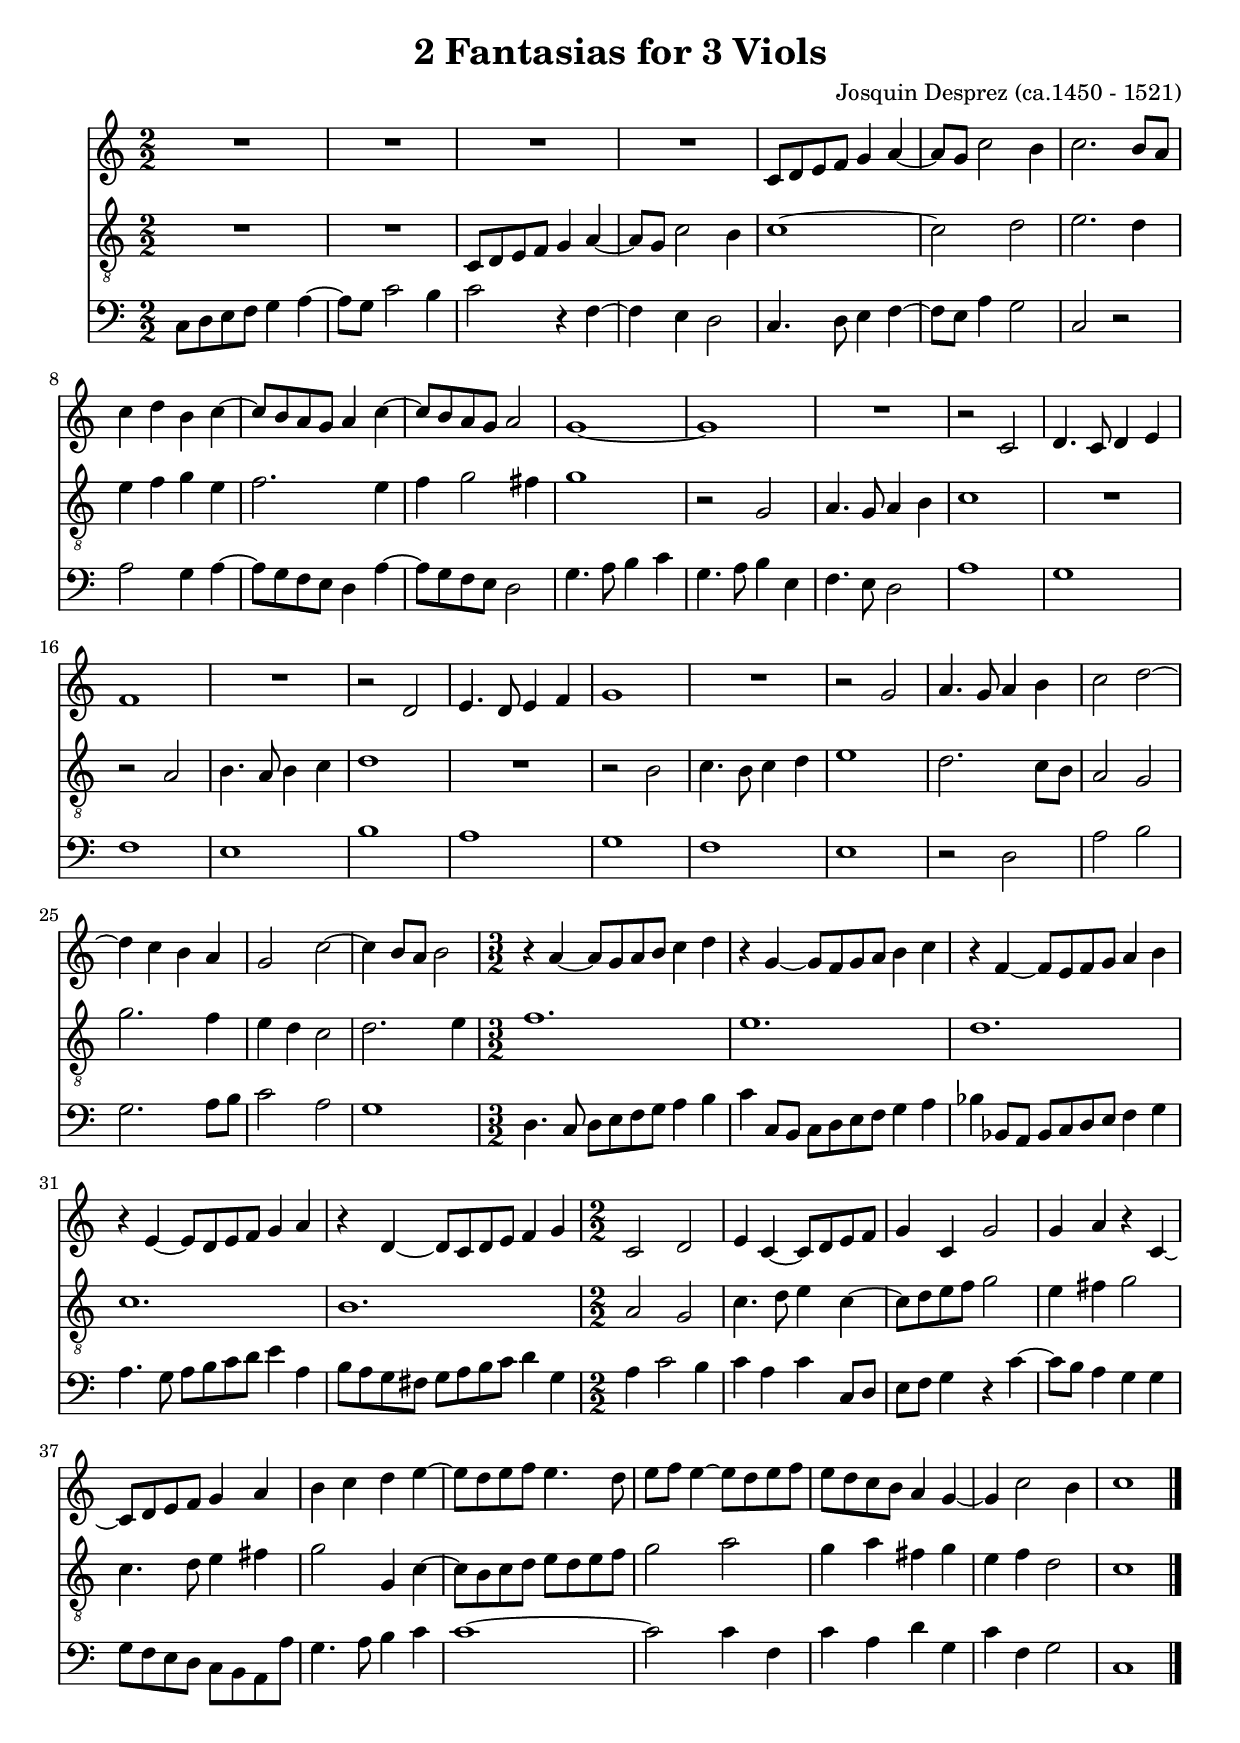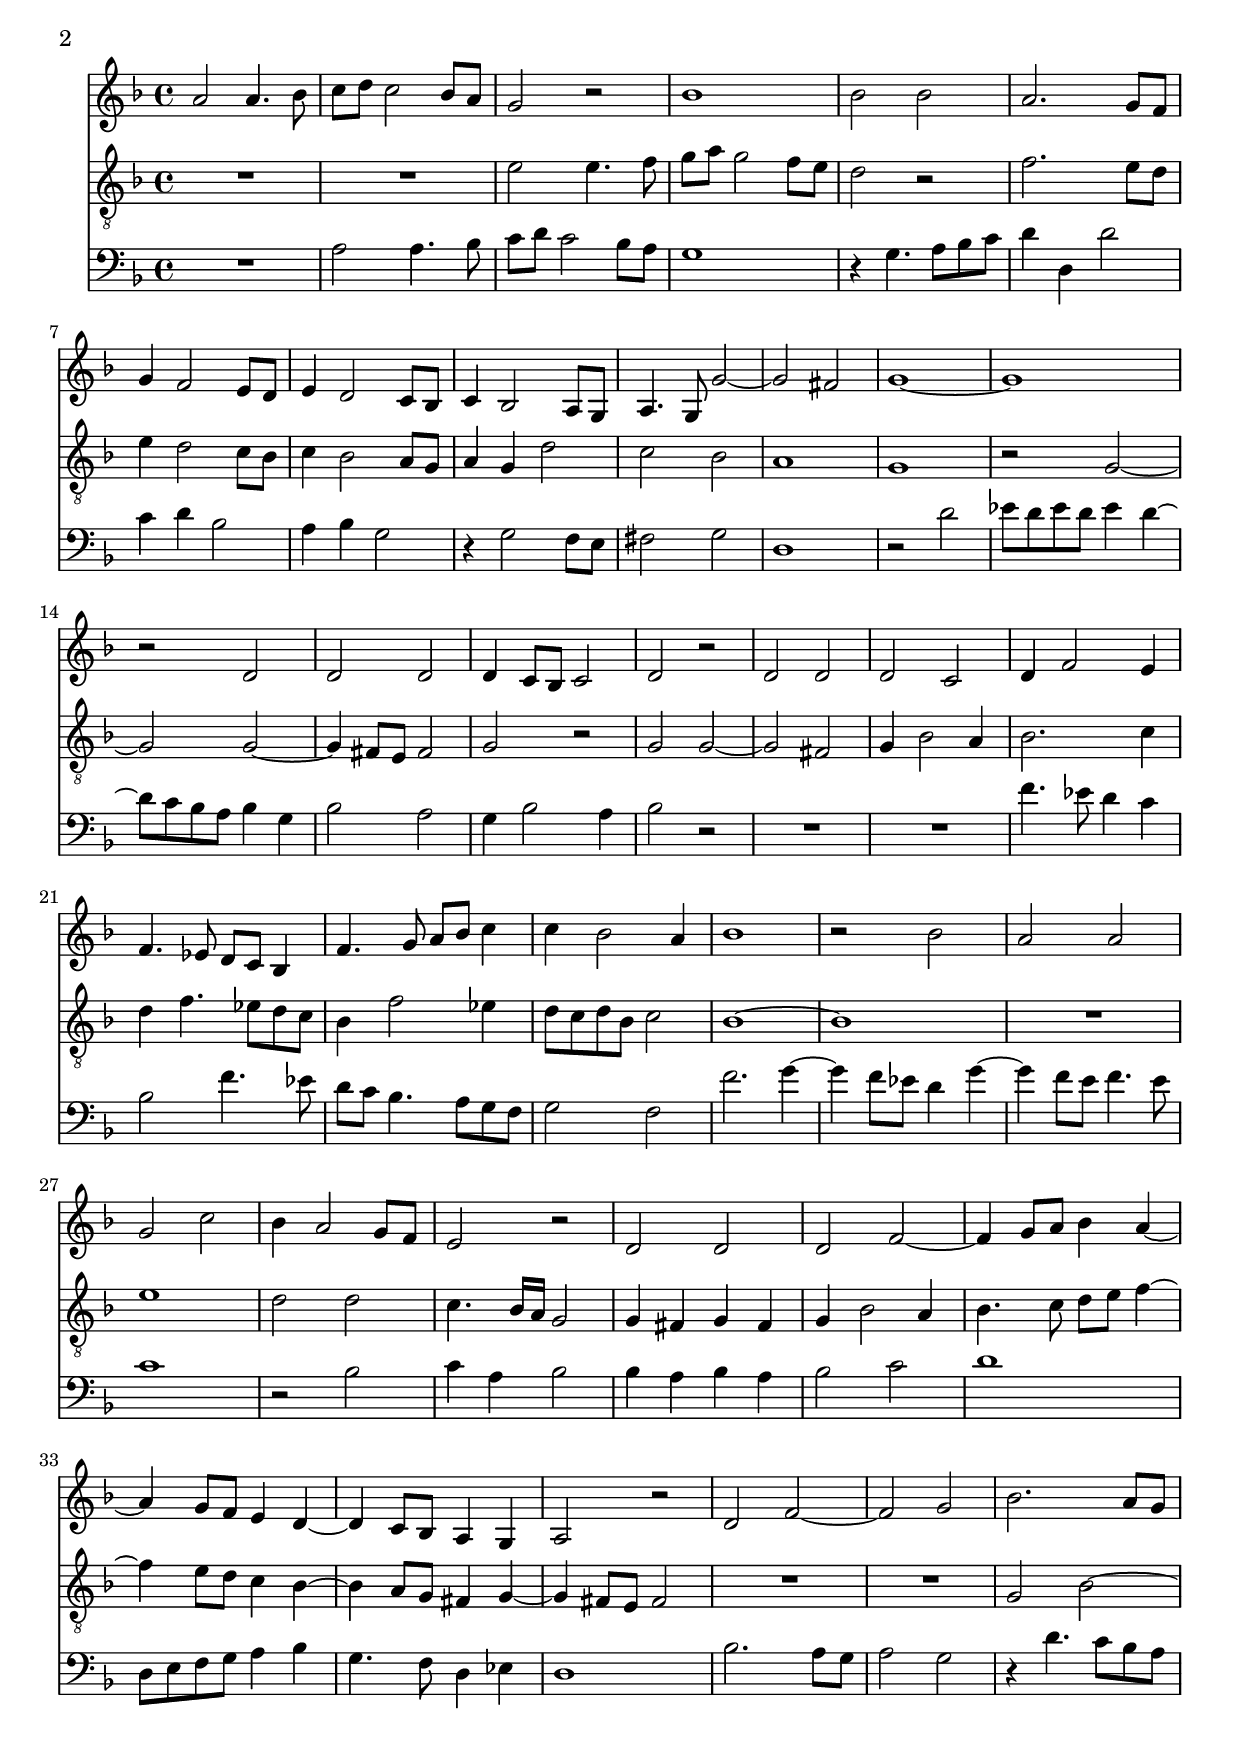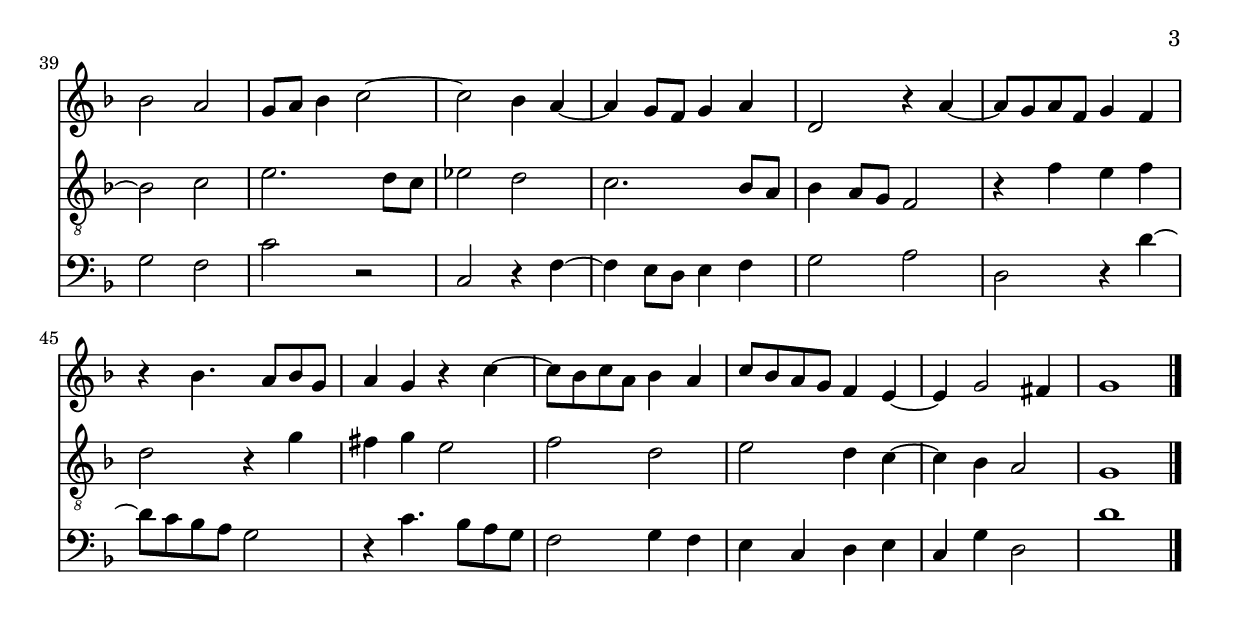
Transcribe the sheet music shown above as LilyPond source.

\version "2.20.0"

\version "2.20.0"

%% additional definitions required by the score:
\language "english"


\header {
    encodingsoftware =  "Audiveris 5.2.5"
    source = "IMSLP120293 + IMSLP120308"
    encodingdate =  "2022-02-20"
    title = "2 Fantasias for 3 Viols"
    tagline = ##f
    composer = "Josquin Desprez (ca.1450 - 1521)"
}

FantasiaI_Title = \markup { "Fantasia \"La Bernardina\"" }

\paper {
    indent = 5\mm
}

\layout {
    \context { \Score
        skipBars = ##t
        }
    }
FantasiaI_ViolI =  \relative c' {
    \numericTimeSignature \time 2/2
    R1*4 | % 5
    c8 d8 e8 f8 g4 a4 ~ | % 6
    a8 g8 c2 b4 | % 7
    c2. b8 a8 | % 8
    c4 d4 b4 c4 ~ | % 9
    c8 b8 a8 g8 a4 c4 ~ | % 10
    c8 b8 a8 g8 a2 | % 11
    g1 ~ | % 12
    g1 | % 13
    R1 | \barNumberCheck #14
    r2 c,2 | % 15
    d4. c8 d4 e4 | % 16
    f1 | % 17
    R1 | % 18
    r2 d2 | % 19
    e4. d8 e4 f4 | % 20
    g1 | % 21
    R1 | % 22
    r2 g2 | % 23
    a4. g8 a4 b4 | \barNumberCheck #24
    c2 d2 ~ | % 25
    d4 c4 b4 a4 | % 26
    g2 c2 ~ | % 27
    c4 b8 a8 b2 | % 28
    \time 3/2 | % 28
    r4 a4 ~ a8 g8 a8 b8 c4 d4 | % 29
    r4 g,4 ~ g8 f8 g8 a8 b4 c4 | % 30
    r4 f,4 ~ f8 e8 f8 g8 a4 b4 | % 31
    r4 e,4 ~ e8 d8 e8 f8 g4 a4 | % 32
    r4 d,4 ~ d8 c8 d8 e8 f4 g4 | % 33
    \numericTimeSignature\time 2/2  | % 33
    c,2 d2 | \barNumberCheck #34
    e4 c4 ~ c8 d8 e8 f8 | % 35
    g4 c,4 g'2 | % 36
    g4 a4 r4 c,4 ~ | % 37
    c8 d8 e8 f8 g4 a4 | % 38
    b4 c4 d4 e4 ~ | % 39
    e8 d8 e8 f8 e4. d8 | % 40
    e8 f8 e4 ~ e8 d8 e8 f8 | % 41
    e8 d8 c8 b8 a4 g4 ~ | % 42
    g4 c2 b4 | % 43
    c1 \bar "|."
    }
FantasiaII_ViolI =  \relative c'' {
    \key f \major \time 4/4 | % 1
    a2 a4. bf8 | % 2
    c8 d8 c2 bf8 a8 | % 3
    g2 r2 | % 4
    bf1 | % 5
    bf2 bf2 | % 6
    a2. g8 f8 | % 7
    g4 f2 e8 d8 | % 8
    e4 d2 c8 bf8 | % 9
    c4 bf2 a8 g8 | \barNumberCheck #10
    a4. g8 g'2 ~ | % 11
    g2 fs2 | % 12
    g1 ~ | % 13
    g1 | % 14
    r2 d2 | % 15
    d2 d2 | % 16
    d4 c8 bf8 c2 | % 17
    d2 r2 | % 18
    d2 d2 | % 19
    d2 c2 | \barNumberCheck #20
    d4 f2 e4 | % 21
    f4. ef8 d8 c8 bf4 | % 22
    f'4. g8 a8 bf8 c4 | % 23
    c4 bf2 a4 | % 24
    bf1 | % 25
    r2 bf2 | % 26
    a2 a2 | % 27
    g2 c2 | % 28
    bf4 a2 g8 f8 | % 29
    e2 r2 | \barNumberCheck #30
    d2 d2 | % 31
    d2 f2 ~ | % 32
    f4 g8 a8 bf4 a4 ~ | % 33
    a4 g8 f8 e4 d4 ~ | % 34
    d4 c8 bf8 a4 g4 | % 35
    a2 r2 | % 36
    d2 f2 ~ | % 37
    f2 g2 | % 38
    bf2. a8 g8 | % 39
    bf2 a2 | \barNumberCheck #40
    g8 a8 bf4 c2 ~ | % 41
    c2 bf4 a4 ~ | % 42
    a4 g8 f8 g4 a4 | % 43
    d,2 r4 a'4 ~ | % 44
    a8 g a8 f8 g4 f4 | % 45
    r4 bf4. a8 bf g8 | % 46
    a4 g4 r4 c4 ~ | % 47
    c8 bf8 c a8 bf4 a4 | % 48
    c8 bf a8 g8 f4 e4 ~ | % 49
    e4 g2 fs4 | \barNumberCheck #50
    g1 \bar "|."
    }

FantasiaI_ViolII =  \relative c {
    \clef "treble_8" \numericTimeSignature\time 2/2 | % 1
    R1*2 | % 3
    c8 d8 e8 f8 g4 a4 ~ | % 4
    a8 g8 c2 b4 | % 5
    c1 ~ | % 6
    c2 d2 | % 7
    e2. d4 | % 8
    e4 f4 g4 e4 | % 9
    f2. e4 | % 10
    f4 g2 fs4 | \barNumberCheck #11
    g1 | % 12
    r2 g,2 | % 13
    a4. g8 a4 b4 | % 14
    c1 | % 15
    R1 | % 16
    r2 a2 | % 17
    b4. a8 b4 c4 | % 18
    d1 | % 19
    R1 | % 20
    r2 b2 | \barNumberCheck #21
    c4. b8 c4 d4 | % 22
    e1 | % 23
    d2. c8 b8 | % 24
    a2 g2 | % 25
    g'2. f4 | % 26
    e4 d4 c2 | % 27
    d2. e4 | % 28
    \time 3/2  | % 28
    f1. | % 29
    e1. | % 30
    d1. | \barNumberCheck #31
    c1. | % 32
    b1. | % 33
    \numericTimeSignature\time 2/2  | % 33
    a2 g2 | % 34
    c4. d8 e4 c4 ~ | % 35
    c8 d8 e8 f8 g2 | % 36
    e4 fs4 g2 | % 37
    c,4. d8 e4 fs4 | % 38
    g2 g,4 c4 ~ | % 39
    c8 b8 c8 d8 e8 d8 e8 f8 | % 40
    g2 a2 | \barNumberCheck #41
    g4 a4 fs4 g4 | % 42
    e4 f4 d2 | % 43
    c1 \bar "|."
    }

FantasiaII_ViolII =  \relative c' {
    \clef "treble_8" \key f \major \time 4/4 \bar "|"
    R1*2 | % 3
    e2 e4. f8 | % 4
    g8 a8 g2 f8 e8 | % 5
    d2 r2 | % 6
    f2. e8 d8 | % 7
    e4 d2 c8 bf8 | % 8
    c4 bf2 a8 g8 | % 9
    a4 g4 d'2 | % 10
    c2 bf2 | % 11
    a1 | \barNumberCheck #12
    g1 | % 13
    r2 g2 ~ | % 14
    g2 g2 ~ | % 15
    g4 fs8 e8 fs2 | % 16
    g2 r2 | % 17
    g2 g2 ~ | % 18
    g2 fs2 | % 19
    g4 bf2 a4 | % 20
    bf2. c4 | % 21
    d4 f4. ef8 d8 c8 | \barNumberCheck #22
    bf4 f'2 ef4 | % 23
    d8 c8 d8 bf8 c2 | % 24
    bf1 ~ | % 25
    bf1 | % 26
    R1 | % 27
    e1 | % 28
    d2 d2 | % 29
    c4. bf16 a16 g2 | % 30
    g4 fs4 g4 fs4 | % 31
    g4 bf2 a4 | \barNumberCheck #32
    bf4. c8 d8 e8 f4 ~ | % 33
    f4 e8 d8 c4 bf4 ~ | % 34
    bf4 a8 g8 fs4 g4 ~ | % 35
    g4 fs8 e8 fs2 | % 36
    R1*2 | % 42
    g2 bf2 ~ | % 37
    bf2 c2 | % 38
    e2. d8 c8 | % 39
    ef2 d2 | % 40
    c2. bf8 a8 | % 43
    bf4 a8 g8 f2 | \barNumberCheck #44
    r4 f'4 e4 f4 | % 45
    d2 r4 g4 | % 46
    fs4 g4 e2 | % 47
    f2 d2 | % 48
    e2 d4 c4 ~ | % 49
    c4 bf4 a2 | % 50
    g1 \bar "|."
    }

FantasiaI_Bass =  \relative c {
    \numericTimeSignature\time 2/2 | % 1
    c8 d8 e8 f8 g4 a4 ~ | % 2
    a8 g8 c2 b4 | % 3
    c2 r4 f,4 ~ | % 4
    f4 e4 d2 | % 5
    c4. d8 e4 f4 ~ | % 6
    f8 e8 a4 g2 | % 7
    c,2 r2 | % 8
    a'2 g4 a4 ~ | % 9
    a8 g8 f8 e8 d4 a'4 ~ | \barNumberCheck #10
    a8 g8 f8 e8 d2 | % 11
    g4. a8 b4 c4 | % 12
    g4. a8 b4 e,4 | % 13
    f4. e8 d2 | % 14
    a'1 | % 15
    g1 | % 16
    f1 | % 17
    e1 | % 18
    b'1 | % 19
    a1 | \barNumberCheck #20
    g1 | % 21
    f1 | % 22
    e1 | % 23
    r2 d2 | % 24
    a'2 b2 | % 25
    g2. a8 b8 | % 26
    c2 a2 | % 27
    g1 | % 28
    \time 3/2  | % 28
    d4. c8 d8 e8 f8 g8 a4 b4 | % 29
    c4 c,8 b8 c8 d8 e8 f8 g4 a4 | \barNumberCheck #30
    bf4 bf,8 a8 bf8 c8 d8 e8 f4 g4 | % 31
    a4. g8 a8 b8 c8 d8 e4 a,4 | % 32
    b8 a8 g8 fs8 g8 a8 b8 c8 d4 g,4 | % 33
    \numericTimeSignature\time 2/2  | % 33
    a4 c2 b4 | % 34
    c4 a4 c4 c,8 d8 | % 35
    e8 f8 g4 r4 c4 ~ | % 36
    c8 b8 a4 g4 g4 | % 37
    g8 f8 e8 d8 c8 b8 a8 a'8 | % 38
    g4. a8 b4 c4 | % 39
    c1 ~ | \barNumberCheck #40
    c2 c4 f,4 | % 41
    c'4 a4 d4 g,4 | % 42
    c4 f,4 g2 | % 43
    c,1 \bar "|."
    }

FantasiaII_Bass =  \relative c' {
    \key f \major \time 4/4 | % 1
    R1 | % 2
    a2 a4. bf8 | % 3
    c8 d8 c2 bf8 a8 | % 4
    g1 | % 5
    r4 g4. a8 bf8 c8 | % 6
    d4 d,4 d'2 | % 7
    c4 d4 bf2 | % 8
    a4 bf4 g2 | % 9
    r4 g2 f8 e8 | \barNumberCheck #10
    fs2 g2 | % 11
    d1 | % 12
    r2 d'2 | % 13
    ef8 d8 ef8 d8 ef4 d4 ~ | % 14
    d8 c8 bf8 a8 bf4 g4 | % 15
    bf2 a2 | % 16
    g4 bf2 a4 | % 17
    bf2 r2 | % 18
    R1*2 | % 20
    f'4. ef8 d4 c4 | \barNumberCheck #21
    bf2 f'4. ef8 | % 22
    d8 c8 bf4. a8 g8 f8 | % 23
    g2 f2 | % 24
    f'2. g4 ~ | % 25
    g4 f8 ef8 d4 g4 ~ | % 26
    g4 f8 e8 f4. e8 | % 27
    c1 | % 28
    r2 bf2 | % 29
    c4 a4 bf2 | % 30
    bf4 a4 bf4 a4 | \barNumberCheck #31
    bf2 c2 | % 32
    d1 | % 33
    d,8 e8 f8 g8 a4 bf4 | % 34
    g4. f8 d4 ef4 | % 35
    d1 | % 36
    bf'2. a8 g8 | % 37
    a2 g2 | % 38
    r4 d'4. c8 bf8 a8 | % 39
    g2 f2 | % 40
    c'2 r2 | \barNumberCheck #41
    c,2 r4 f4 ~ | % 42
    f4 e8 d8 e4 f4 | % 43
    g2 a2 | % 44
    d,2 r4 d'4 ~ | % 45
    d8 c8 bf8 a8 g2 | % 46
    r4 c4. bf8 a8 g8 | % 47
    f2 g4 f4 | % 48
    e4 c4 d4 e4 | % 49
    c4 g'4 d2 | % 50
    d'1 \bar "|."
    }


\score {
    <<
    \new Staff { \FantasiaI_ViolI }
    \new Staff { \FantasiaI_ViolII }
    \new Staff { \clef bass \FantasiaI_Bass }
    >>
    \layout {}
    \midi {\tempo 4 = 120 }
}

\pageBreak

\score {
    <<
    \new Staff { \FantasiaII_ViolI }
    \new Staff { \FantasiaII_ViolII }
    \new Staff { \clef bass \FantasiaII_Bass }
    >>
    \layout {}
    \midi {\tempo 4 = 120 }
}
